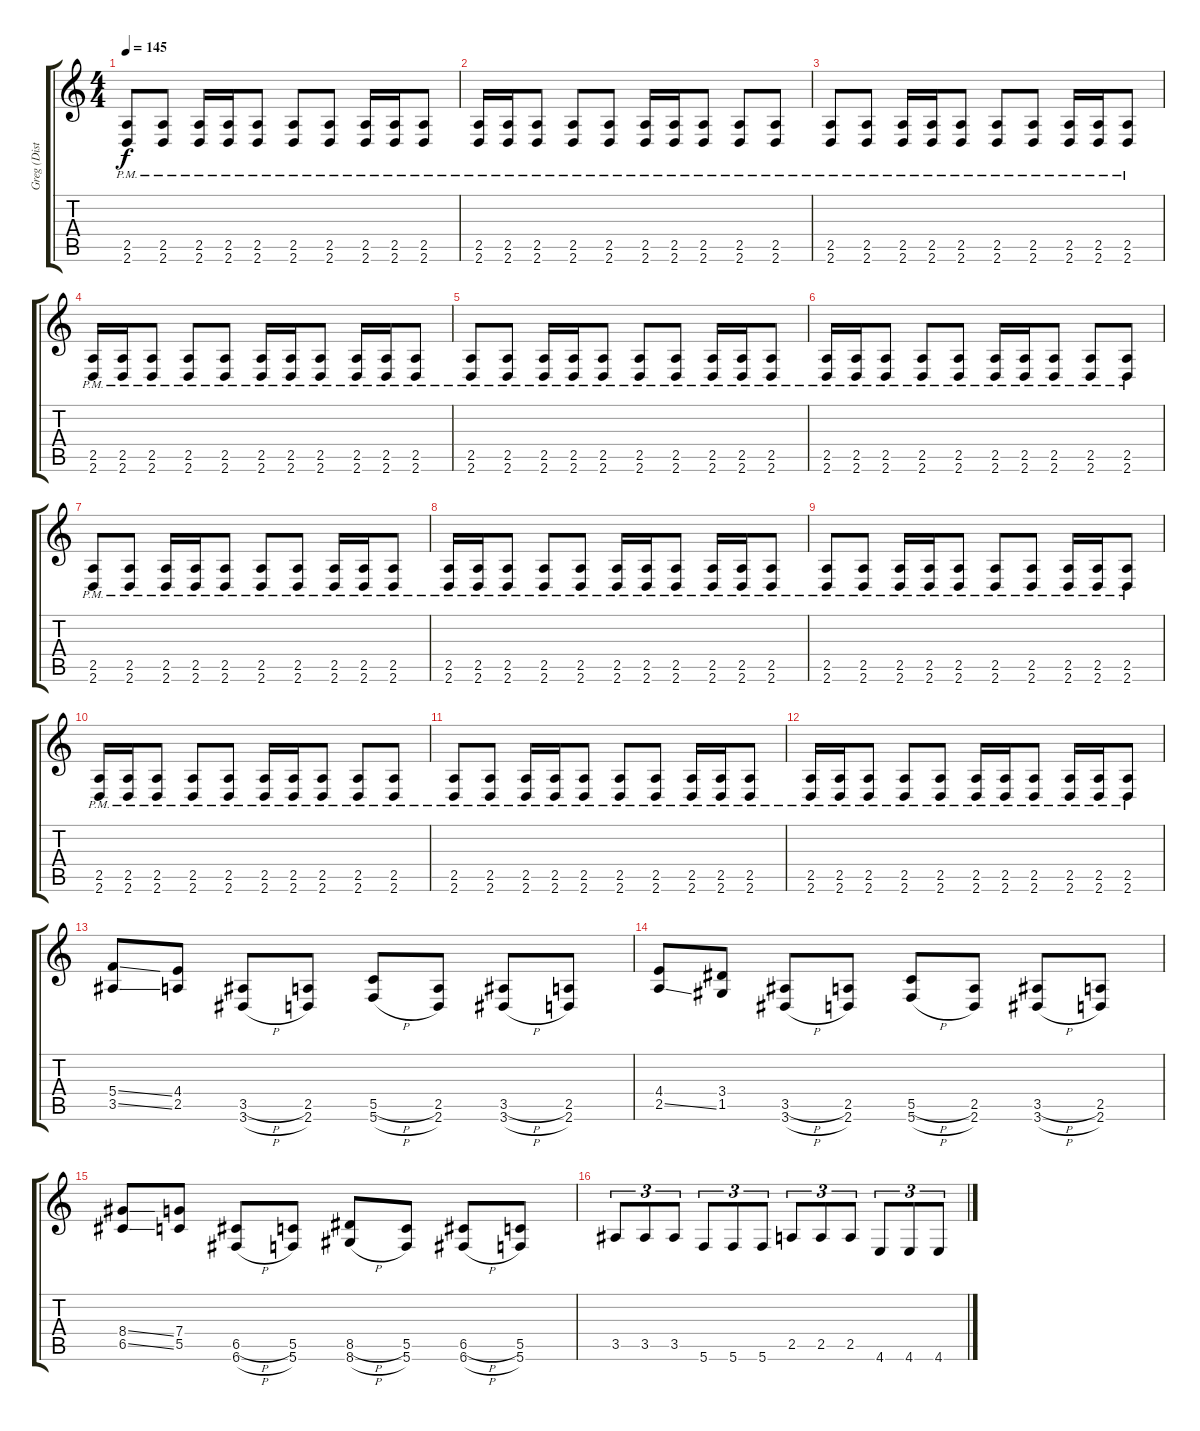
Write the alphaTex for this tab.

\track ("Greg (Distortion guitar)" "Greg (Dist") {instrument distortionguitar}
\staff {score tabs}
\tuning (D4 A3 F3 C3 G2 C2) {hide}
\ts (4 4)
\tempo 145
\clef g2
\ks c
(2.5{pm} 2.6{pm}).8{dy f} (2.5{pm} 2.6{pm}).8 (2.5{pm} 2.6{pm}).16 (2.5{pm} 2.6{pm}).16 (2.5{pm} 2.6{pm}).8 (2.5{pm} 2.6{pm}).8 (2.5{pm} 2.6{pm}).8 (2.5{pm} 2.6{pm}).16 (2.5{pm} 2.6{pm}).16 (2.5{pm} 2.6{pm}).8 |
(2.5{pm} 2.6{pm}).16 (2.5{pm} 2.6{pm}).16 (2.5{pm} 2.6{pm}).8 (2.5{pm} 2.6{pm}).8 (2.5{pm} 2.6{pm}).8 (2.5{pm} 2.6{pm}).16 (2.5{pm} 2.6{pm}).16 (2.5{pm} 2.6{pm}).8 (2.5{pm} 2.6{pm}).8 (2.5{pm} 2.6{pm}).8 |
(2.5{pm} 2.6{pm}).8 (2.5{pm} 2.6{pm}).8 (2.5{pm} 2.6{pm}).16 (2.5{pm} 2.6{pm}).16 (2.5{pm} 2.6{pm}).8 (2.5{pm} 2.6{pm}).8 (2.5{pm} 2.6{pm}).8 (2.5{pm} 2.6{pm}).16 (2.5{pm} 2.6{pm}).16 (2.5{pm} 2.6{pm}).8 |
(2.5{pm} 2.6{pm}).16 (2.5{pm} 2.6{pm}).16 (2.5{pm} 2.6{pm}).8 (2.5{pm} 2.6{pm}).8 (2.5{pm} 2.6{pm}).8 (2.5{pm} 2.6{pm}).16 (2.5{pm} 2.6{pm}).16 (2.5{pm} 2.6{pm}).8 (2.5{pm} 2.6{pm}).16 (2.5{pm} 2.6{pm}).16 (2.5{pm} 2.6{pm}).8 |
(2.5{pm} 2.6{pm}).8 (2.5{pm} 2.6{pm}).8 (2.5{pm} 2.6{pm}).16 (2.5{pm} 2.6{pm}).16 (2.5{pm} 2.6{pm}).8 (2.5{pm} 2.6{pm}).8 (2.5{pm} 2.6{pm}).8 (2.5{pm} 2.6{pm}).16 (2.5{pm} 2.6{pm}).16 (2.5{pm} 2.6{pm}).8 |
(2.5{pm} 2.6{pm}).16 (2.5{pm} 2.6{pm}).16 (2.5{pm} 2.6{pm}).8 (2.5{pm} 2.6{pm}).8 (2.5{pm} 2.6{pm}).8 (2.5{pm} 2.6{pm}).16 (2.5{pm} 2.6{pm}).16 (2.5{pm} 2.6{pm}).8 (2.5{pm} 2.6{pm}).8 (2.5{pm} 2.6{pm}).8 |
(2.5{pm} 2.6{pm}).8 (2.5{pm} 2.6{pm}).8 (2.5{pm} 2.6{pm}).16 (2.5{pm} 2.6{pm}).16 (2.5{pm} 2.6{pm}).8 (2.5{pm} 2.6{pm}).8 (2.5{pm} 2.6{pm}).8 (2.5{pm} 2.6{pm}).16 (2.5{pm} 2.6{pm}).16 (2.5{pm} 2.6{pm}).8 |
(2.5{pm} 2.6{pm}).16 (2.5{pm} 2.6{pm}).16 (2.5{pm} 2.6{pm}).8 (2.5{pm} 2.6{pm}).8 (2.5{pm} 2.6{pm}).8 (2.5{pm} 2.6{pm}).16 (2.5{pm} 2.6{pm}).16 (2.5{pm} 2.6{pm}).8 (2.5{pm} 2.6{pm}).16 (2.5{pm} 2.6{pm}).16 (2.5{pm} 2.6{pm}).8 |
(2.5{pm} 2.6{pm}).8 (2.5{pm} 2.6{pm}).8 (2.5{pm} 2.6{pm}).16 (2.5{pm} 2.6{pm}).16 (2.5{pm} 2.6{pm}).8 (2.5{pm} 2.6{pm}).8 (2.5{pm} 2.6{pm}).8 (2.5{pm} 2.6{pm}).16 (2.5{pm} 2.6{pm}).16 (2.5{pm} 2.6{pm}).8 |
(2.5{pm} 2.6{pm}).16 (2.5{pm} 2.6{pm}).16 (2.5{pm} 2.6{pm}).8 (2.5{pm} 2.6{pm}).8 (2.5{pm} 2.6{pm}).8 (2.5{pm} 2.6{pm}).16 (2.5{pm} 2.6{pm}).16 (2.5{pm} 2.6{pm}).8 (2.5{pm} 2.6{pm}).8 (2.5{pm} 2.6{pm}).8 |
(2.5{pm} 2.6{pm}).8 (2.5{pm} 2.6{pm}).8 (2.5{pm} 2.6{pm}).16 (2.5{pm} 2.6{pm}).16 (2.5{pm} 2.6{pm}).8 (2.5{pm} 2.6{pm}).8 (2.5{pm} 2.6{pm}).8 (2.5{pm} 2.6{pm}).16 (2.5{pm} 2.6{pm}).16 (2.5{pm} 2.6{pm}).8 |
(2.5{pm} 2.6{pm}).16 (2.5{pm} 2.6{pm}).16 (2.5{pm} 2.6{pm}).8 (2.5{pm} 2.6{pm}).8 (2.5{pm} 2.6{pm}).8 (2.5{pm} 2.6{pm}).16 (2.5{pm} 2.6{pm}).16 (2.5{pm} 2.6{pm}).8 (2.5{pm} 2.6{pm}).16 (2.5{pm} 2.6{pm}).16 (2.5{pm} 2.6{pm}).8 |
(5.4{ss} 3.5{ss}).8 (4.4 2.5).8 (3.5{h} 3.6{h}).8 (2.5 2.6).8 (5.5{h} 5.6{h}).8 (2.5 2.6).8 (3.5{h} 3.6{h}).8 (2.5 2.6).8 |
(4.4 2.5{ss}).8 (3.4 1.5).8 (3.5{h} 3.6{h}).8 (2.5 2.6).8 (5.5{h} 5.6{h}).8 (2.5 2.6).8 (3.5{h} 3.6{h}).8 (2.5 2.6).8 |
(8.4{ss} 6.5{ss}).8 (7.4 5.5).8 (6.5{h} 6.6{h}).8 (5.5 5.6).8 (8.5{h} 8.6{h}).8 (5.5 5.6).8 (6.5{h} 6.6{h}).8 (5.5 5.6).8 |
3.5.8{tu (3 2)} 3.5.8{tu (3 2)} 3.5.8{tu (3 2)} 5.6.8{tu (3 2)} 5.6.8{tu (3 2)} 5.6.8{tu (3 2)} 2.5.8{tu (3 2)} 2.5.8{tu (3 2)} 2.5.8{tu (3 2)} 4.6.8{tu (3 2)} 4.6.8{tu (3 2)} 4.6.8{tu (3 2)}
